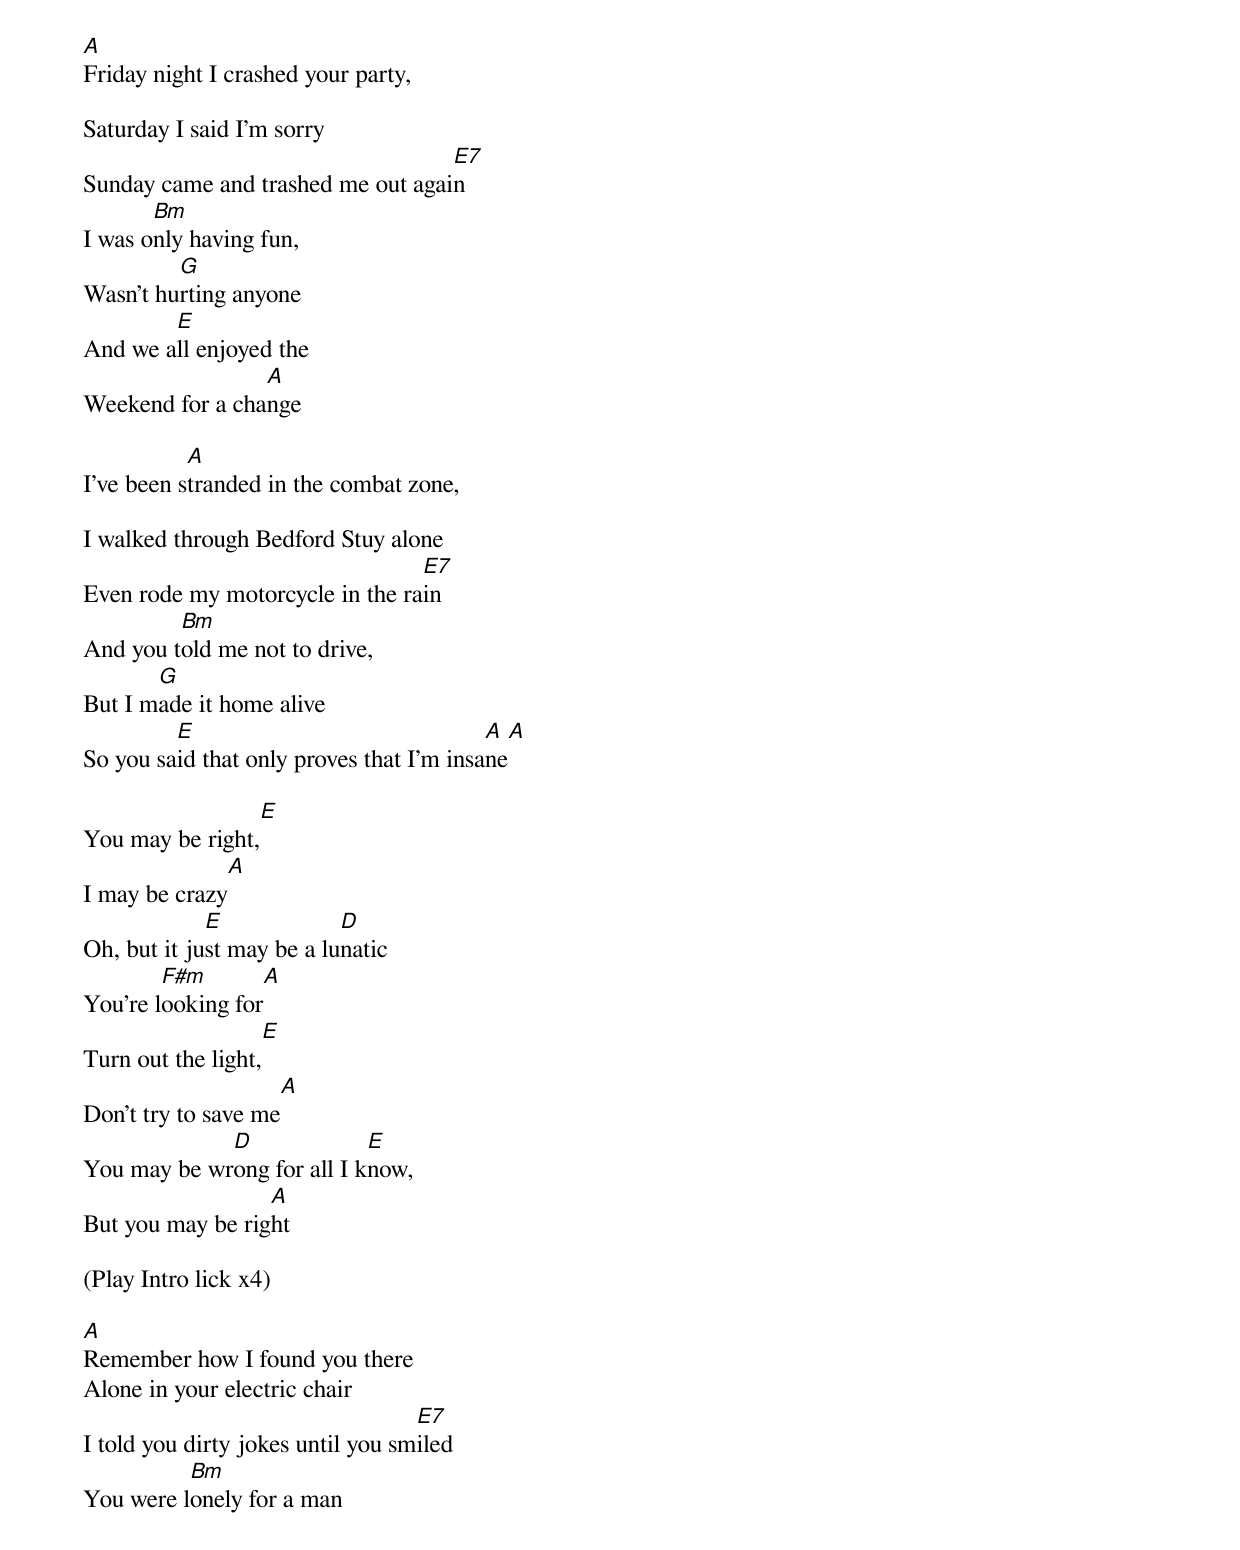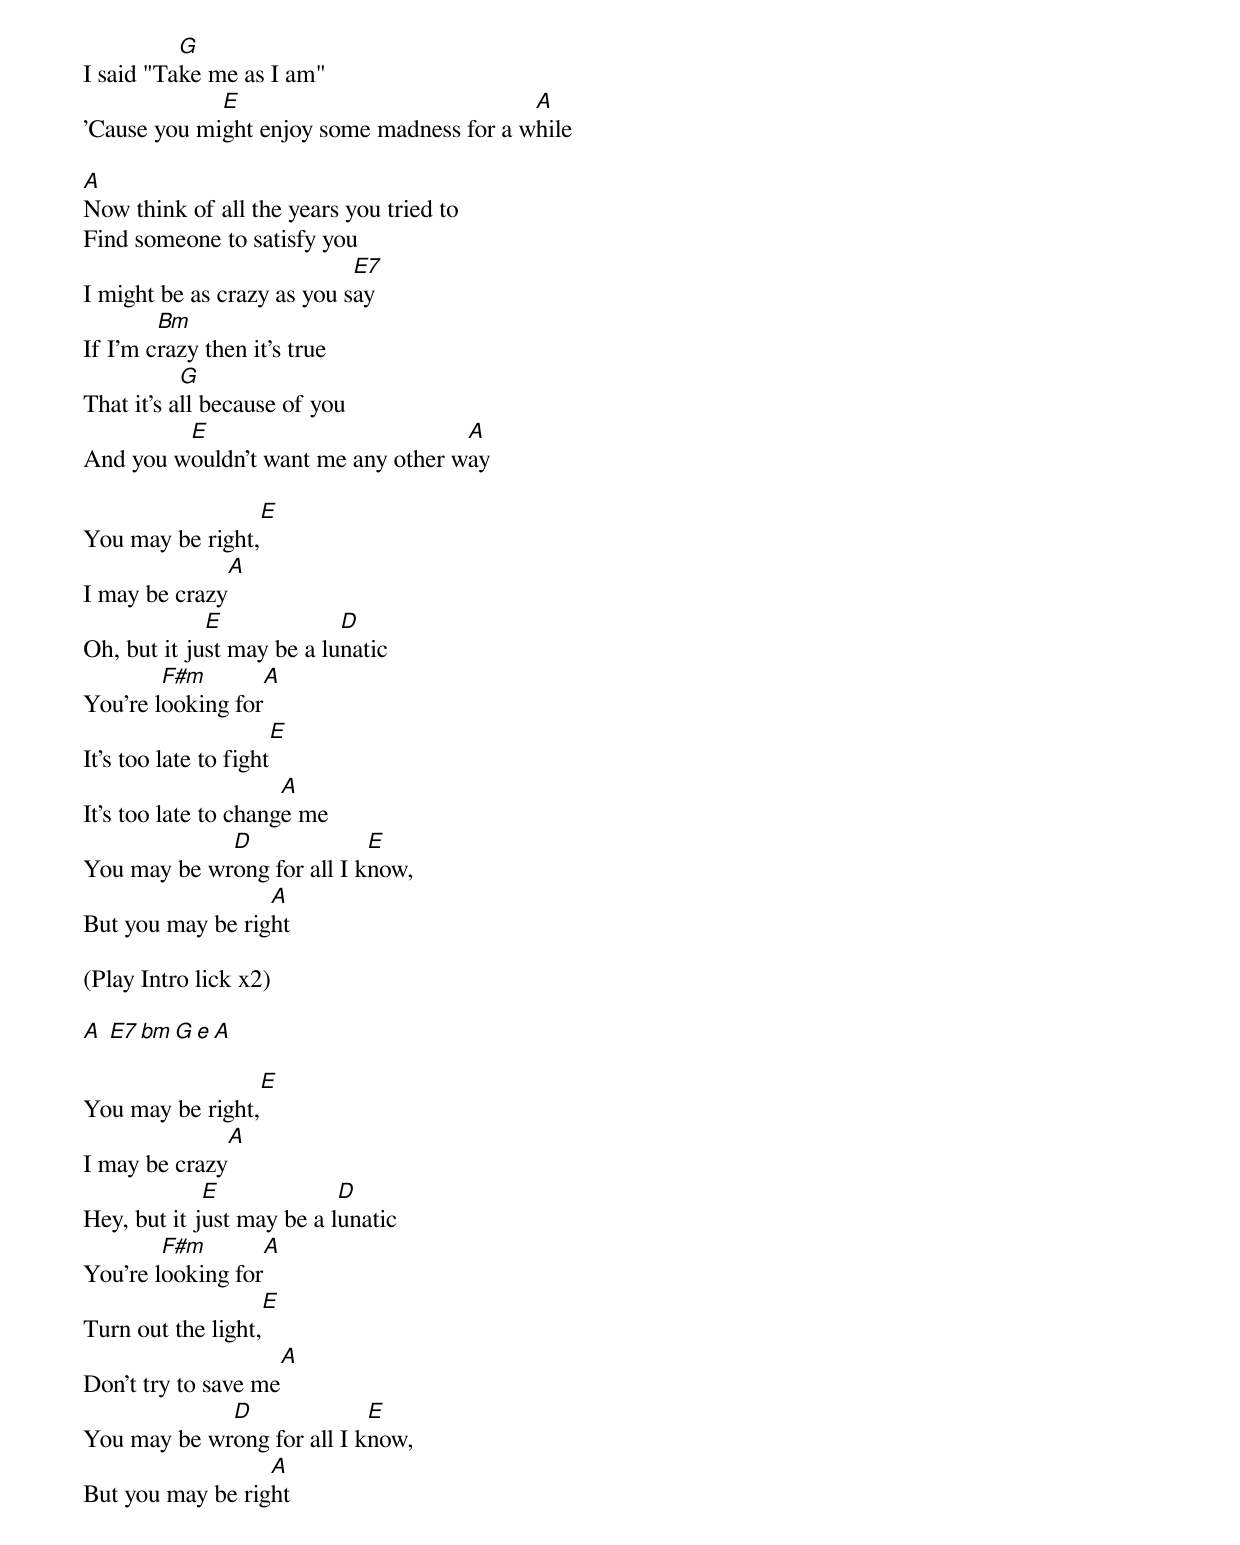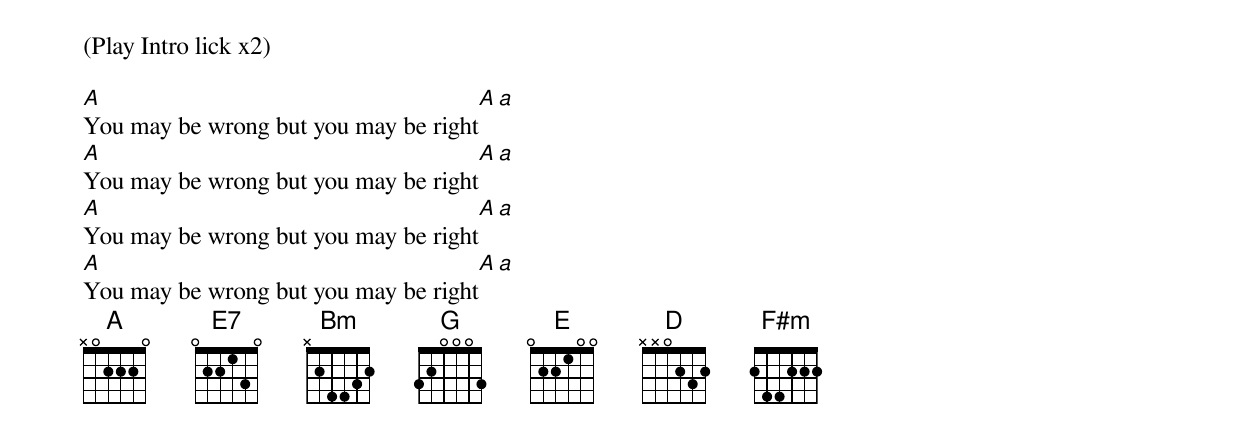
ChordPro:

[A]Friday night I crashed your party,

Saturday I said I'm sorry
Sunday came and trashed me out agai[E7]n
I was o[Bm]nly having fun,
Wasn't hu[G]rting anyone
And we a[E]ll enjoyed the
Weekend for a cha[A]nge

I've been s[A]tranded in the combat zone,

I walked through Bedford Stuy alone
Even rode my motorcycle in the ra[E7]in
And you t[Bm]old me not to drive,
But I m[G]ade it home alive
So you sa[E]id that only proves that I'm insa[A]ne[A]

You may be right,[E]
I may be crazy[A]
Oh, but it ju[E]st may be a lu[D]natic
You're l[F#m]ooking for[A]
Turn out the light,[E]
Don't try to save me[A]
You may be wr[D]ong for all I k[E]now,
But you may be rig[A]ht

(Play Intro lick x4)

[A]Remember how I found you there
Alone in your electric chair
I told you dirty jokes until you sm[E7]iled
You were l[Bm]onely for a man
I said "Ta[G]ke me as I am"
'Cause you mi[E]ght enjoy some madness for a w[A]hile

[A]Now think of all the years you tried to
Find someone to satisfy you
I might be as crazy as you s[E7]ay
If I'm c[Bm]razy then it's true
That it's a[G]ll because of you
And you w[E]ouldn't want me any other w[A]ay

You may be right,[E]
I may be crazy[A]
Oh, but it ju[E]st may be a lu[D]natic
You're l[F#m]ooking for[A]
It's too late to fight[E]
It's too late to chang[A]e me
You may be wr[D]ong for all I k[E]now,
But you may be rig[A]ht

(Play Intro lick x2)

[A] [E7][bm][G][e][A]

You may be right,[E]
I may be crazy[A]
Hey, but it j[E]ust may be a l[D]unatic
You're l[F#m]ooking for[A]
Turn out the light,[E]
Don't try to save me[A]
You may be wr[D]ong for all I k[E]now,
But you may be rig[A]ht

(Play Intro lick x2)

[A]You may be wrong but you may be right[A][a]
[A]You may be wrong but you may be right[A][a]
[A]You may be wrong but you may be right[A][a]
[A]You may be wrong but you may be right[A][a]
